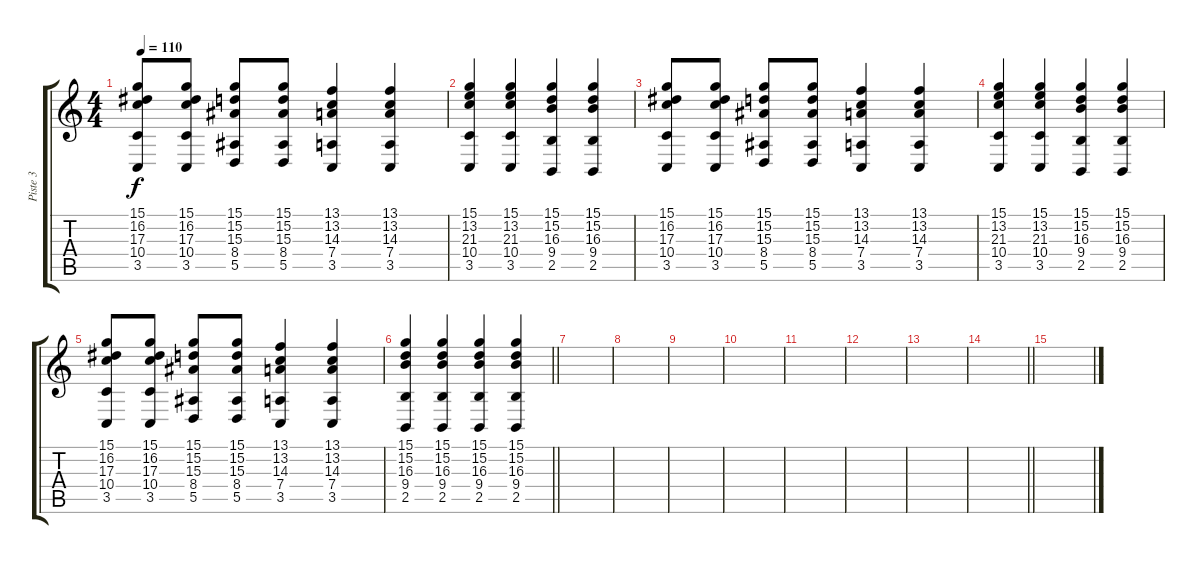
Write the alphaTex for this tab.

\track ("Piste 3" "Piste 3") {instrument acousticgrandpiano}
\staff {score tabs}
\tuning (E4 B3 G3 D3 A2 E2) {hide}
\ts (4 4)
\tempo 110
\clef g2
\ks c
(15.1 16.2 17.3 10.4 3.5).8{dy f} (15.1 16.2 17.3 10.4 3.5).8 (15.1 15.2 15.3 8.4 5.5).8 (15.1 15.2 15.3 8.4 5.5).8 (13.1 13.2 14.3 7.4 3.5).4 (13.1 13.2 14.3 7.4 3.5).4 |
(15.1 13.2 21.3 10.4 3.5).4 (15.1 13.2 21.3 10.4 3.5).4 (15.1 15.2 16.3 9.4 2.5).4 (15.1 15.2 16.3 9.4 2.5).4 |
(15.1 16.2 17.3 10.4 3.5).8 (15.1 16.2 17.3 10.4 3.5).8 (15.1 15.2 15.3 8.4 5.5).8 (15.1 15.2 15.3 8.4 5.5).8 (13.1 13.2 14.3 7.4 3.5).4 (13.1 13.2 14.3 7.4 3.5).4 |
(15.1 13.2 21.3 10.4 3.5).4 (15.1 13.2 21.3 10.4 3.5).4 (15.1 15.2 16.3 9.4 2.5).4 (15.1 15.2 16.3 9.4 2.5).4 |
(15.1 16.2 17.3 10.4 3.5).8 (15.1 16.2 17.3 10.4 3.5).8 (15.1 15.2 15.3 8.4 5.5).8 (15.1 15.2 15.3 8.4 5.5).8 (13.1 13.2 14.3 7.4 3.5).4 (13.1 13.2 14.3 7.4 3.5).4 |
\barLineRight lightlight
(15.1 15.2 16.3 9.4 2.5).4 (15.1 15.2 16.3 9.4 2.5).4 (15.1 15.2 16.3 9.4 2.5).4 (15.1 15.2 16.3 9.4 2.5).4 |
\section ("" "")
|
|
|
|
|
|
|
\barLineRight lightlight
|
\section ("" "")
